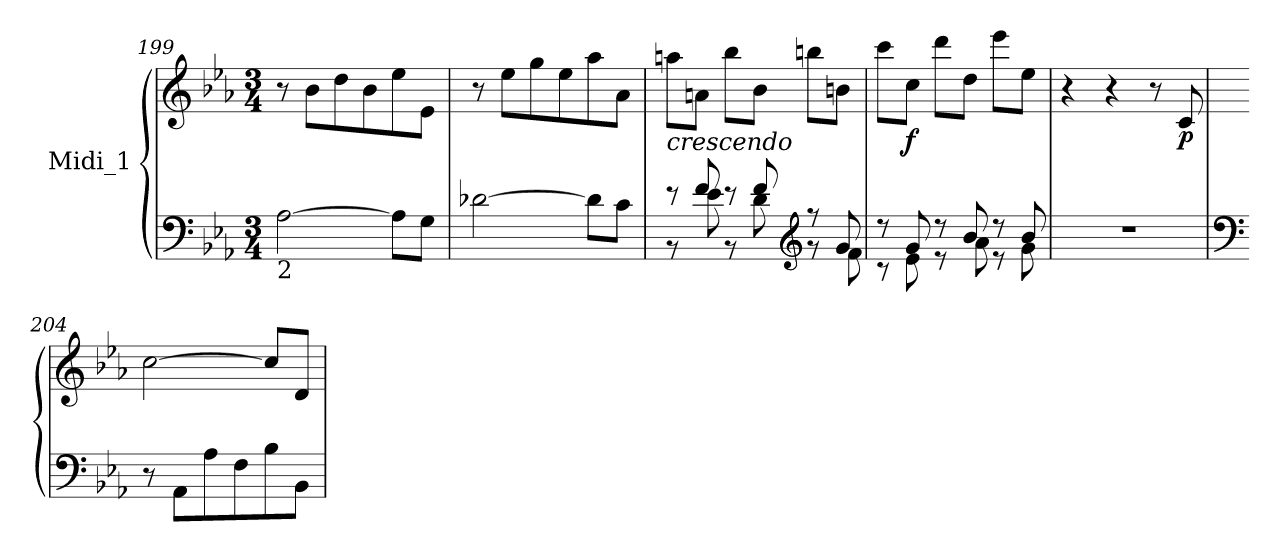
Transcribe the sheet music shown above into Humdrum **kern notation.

**kern	**kern	**dynam
*part1	*part1	*part1
*staff2	*staff1	*staff1/2
*I"Midi_1	*	*
!!LO:LB:g=z
*clefF4	*clefG2	*
*k[b-e-a-]	*k[b-e-a-]	*
*E-:	*E-:	*
*M3/4	*M3/4	*
=199	=199	=199
*^	*	*
!LO:TX:b:t=2	!	!	!
[2A-\	2ryy	8r	.
.	.	8b-\L	.
.	.	8dd\	.
.	.	8b-\	.
8A-\L]	4ryy	8ee-\	.
8G\J	.	8e-\J	.
=200	=200	=200	=200
[2d-X\	2ryy	8r	.
.	.	8ee-\L	.
.	.	8gg\	.
.	.	8ee-\	.
8d-\L]	4ryy	8aa-\	.
8c\J	.	8a-\J	.
=201	=201	=201	=201
!	!	!LO:TX:b:i:t=crescendo	!
8r	8r	8aan\L	.
8f/	8e-\	8an\J	.
8r	8r	8bb-\L	.
8f/	8d\	8b-\J	.
*clefG2	*	*	*
8r	8r	8bbn\L	.
8g/	8f\	8bn\J	.
=202	=202	=202	=202
8r	8r	8ccc\L	.
!	!	!	!LO:DY:b
8g/	8e-\	8cc\J	f
8r	8r	8ddd\L	.
8b-/	8a-\	8dd\J	.
8r	8r	8eee-\L	.
8b-/	8g\	8ee-\J	.
=203	=203	=203	=203
2.r	2ryy	4r	.
.	.	4r	.
.	4ryy	8r	.
!	!	!	!LO:DY:b
.	.	8c/	p
!!LO:LB:g=z
=204	=204	=204	=204
*clefF4	*	*	*
2ryy	8r	[2cc\	.
.	8AA-\L	.	.
.	8A-\	.	.
.	8F\	.	.
4ryy	8B-\	8cc/L]	.
.	8BB-\J	8d/J	.
*v	*v	*	*
=	=	=
*-	*-	*-
